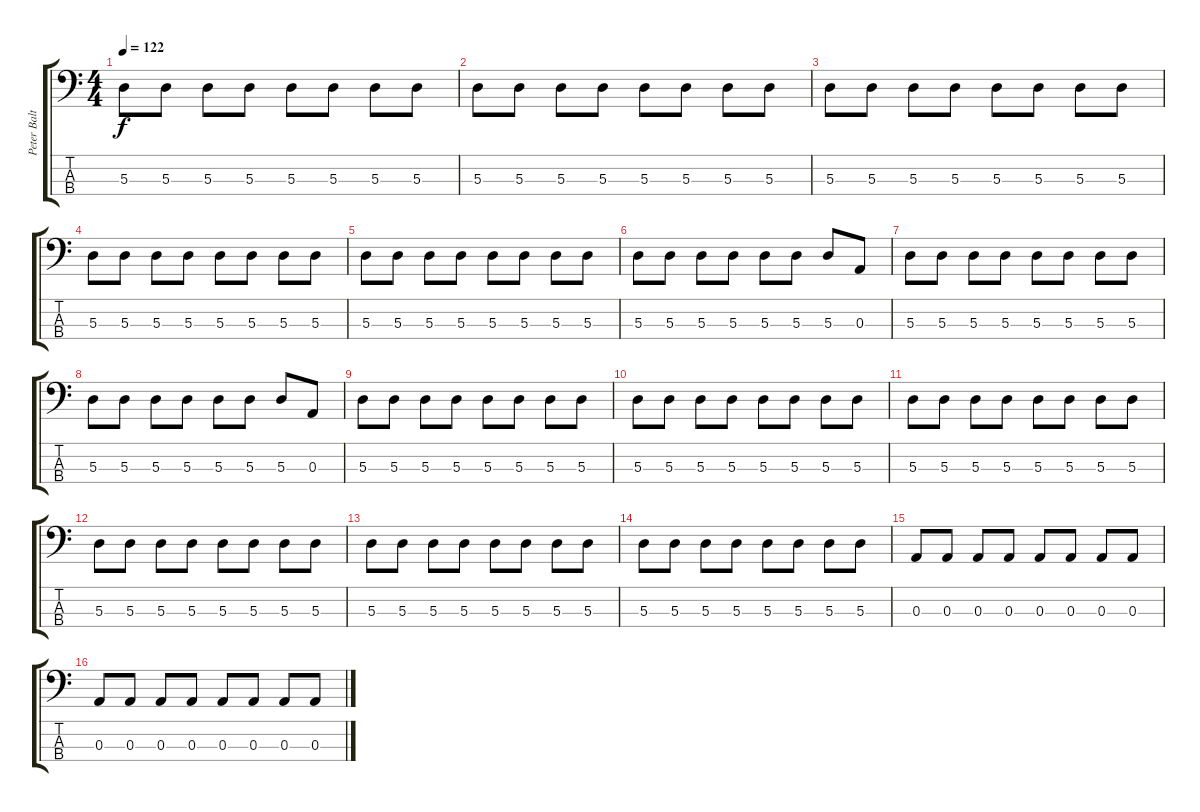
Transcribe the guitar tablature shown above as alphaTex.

\track ("Peter Baltes" "Peter Balt") {instrument electricbassfinger}
\staff {score tabs}
\tuning (G2 D2 A1 E1) {hide}
\ts (4 4)
\tempo 122
\clef f4
\ks c
5.3.8{dy f} 5.3.8 5.3.8 5.3.8 5.3.8 5.3.8 5.3.8 5.3.8 |
5.3.8 5.3.8 5.3.8 5.3.8 5.3.8 5.3.8 5.3.8 5.3.8 |
5.3.8 5.3.8 5.3.8 5.3.8 5.3.8 5.3.8 5.3.8 5.3.8 |
5.3.8 5.3.8 5.3.8 5.3.8 5.3.8 5.3.8 5.3.8 5.3.8 |
5.3.8 5.3.8 5.3.8 5.3.8 5.3.8 5.3.8 5.3.8 5.3.8 |
5.3.8 5.3.8 5.3.8 5.3.8 5.3.8 5.3.8 5.3.8 0.3.8 |
5.3.8 5.3.8 5.3.8 5.3.8 5.3.8 5.3.8 5.3.8 5.3.8 |
5.3.8 5.3.8 5.3.8 5.3.8 5.3.8 5.3.8 5.3.8 0.3.8 |
5.3.8 5.3.8 5.3.8 5.3.8 5.3.8 5.3.8 5.3.8 5.3.8 |
5.3.8 5.3.8 5.3.8 5.3.8 5.3.8 5.3.8 5.3.8 5.3.8 |
5.3.8 5.3.8 5.3.8 5.3.8 5.3.8 5.3.8 5.3.8 5.3.8 |
5.3.8 5.3.8 5.3.8 5.3.8 5.3.8 5.3.8 5.3.8 5.3.8 |
5.3.8 5.3.8 5.3.8 5.3.8 5.3.8 5.3.8 5.3.8 5.3.8 |
5.3.8 5.3.8 5.3.8 5.3.8 5.3.8 5.3.8 5.3.8 5.3.8 |
0.3.8 0.3.8 0.3.8 0.3.8 0.3.8 0.3.8 0.3.8 0.3.8 |
0.3.8 0.3.8 0.3.8 0.3.8 0.3.8 0.3.8 0.3.8 0.3.8
